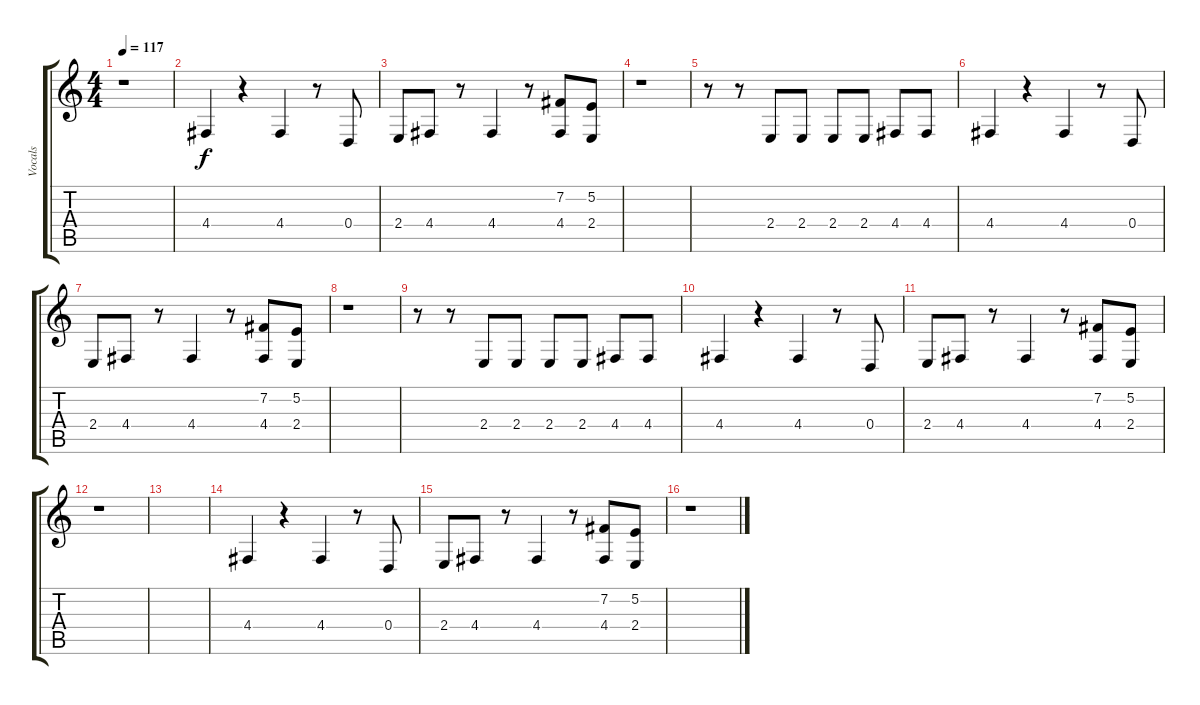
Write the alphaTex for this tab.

\track ("Vocals" "Vocals") {instrument tenorsax}
\staff {score tabs}
\tuning (E4 B3 G3 D3 A2 E2) {hide}
\ts (4 4)
\tempo 117
\clef g2
\ks c
r.1{dy f} |
4.4.4 r.4 4.4.4 r.8 0.4.8 |
2.4.8 4.4.8 r.8 4.4.4 r.8 (7.2 4.4).8 (5.2 2.4).8 |
r.1 |
r.8 r.8 2.4.8 2.4.8 2.4.8 2.4.8 4.4.8 4.4.8 |
4.4.4 r.4 4.4.4 r.8 0.4.8 |
2.4.8 4.4.8 r.8 4.4.4 r.8 (7.2 4.4).8 (5.2 2.4).8 |
r.1 |
r.8 r.8 2.4.8 2.4.8 2.4.8 2.4.8 4.4.8 4.4.8 |
4.4.4 r.4 4.4.4 r.8 0.4.8 |
2.4.8 4.4.8 r.8 4.4.4 r.8 (7.2 4.4).8 (5.2 2.4).8 |
r.1 |
|
4.4.4 r.4 4.4.4 r.8 0.4.8 |
2.4.8 4.4.8 r.8 4.4.4 r.8 (7.2 4.4).8 (5.2 2.4).8 |
r.1
